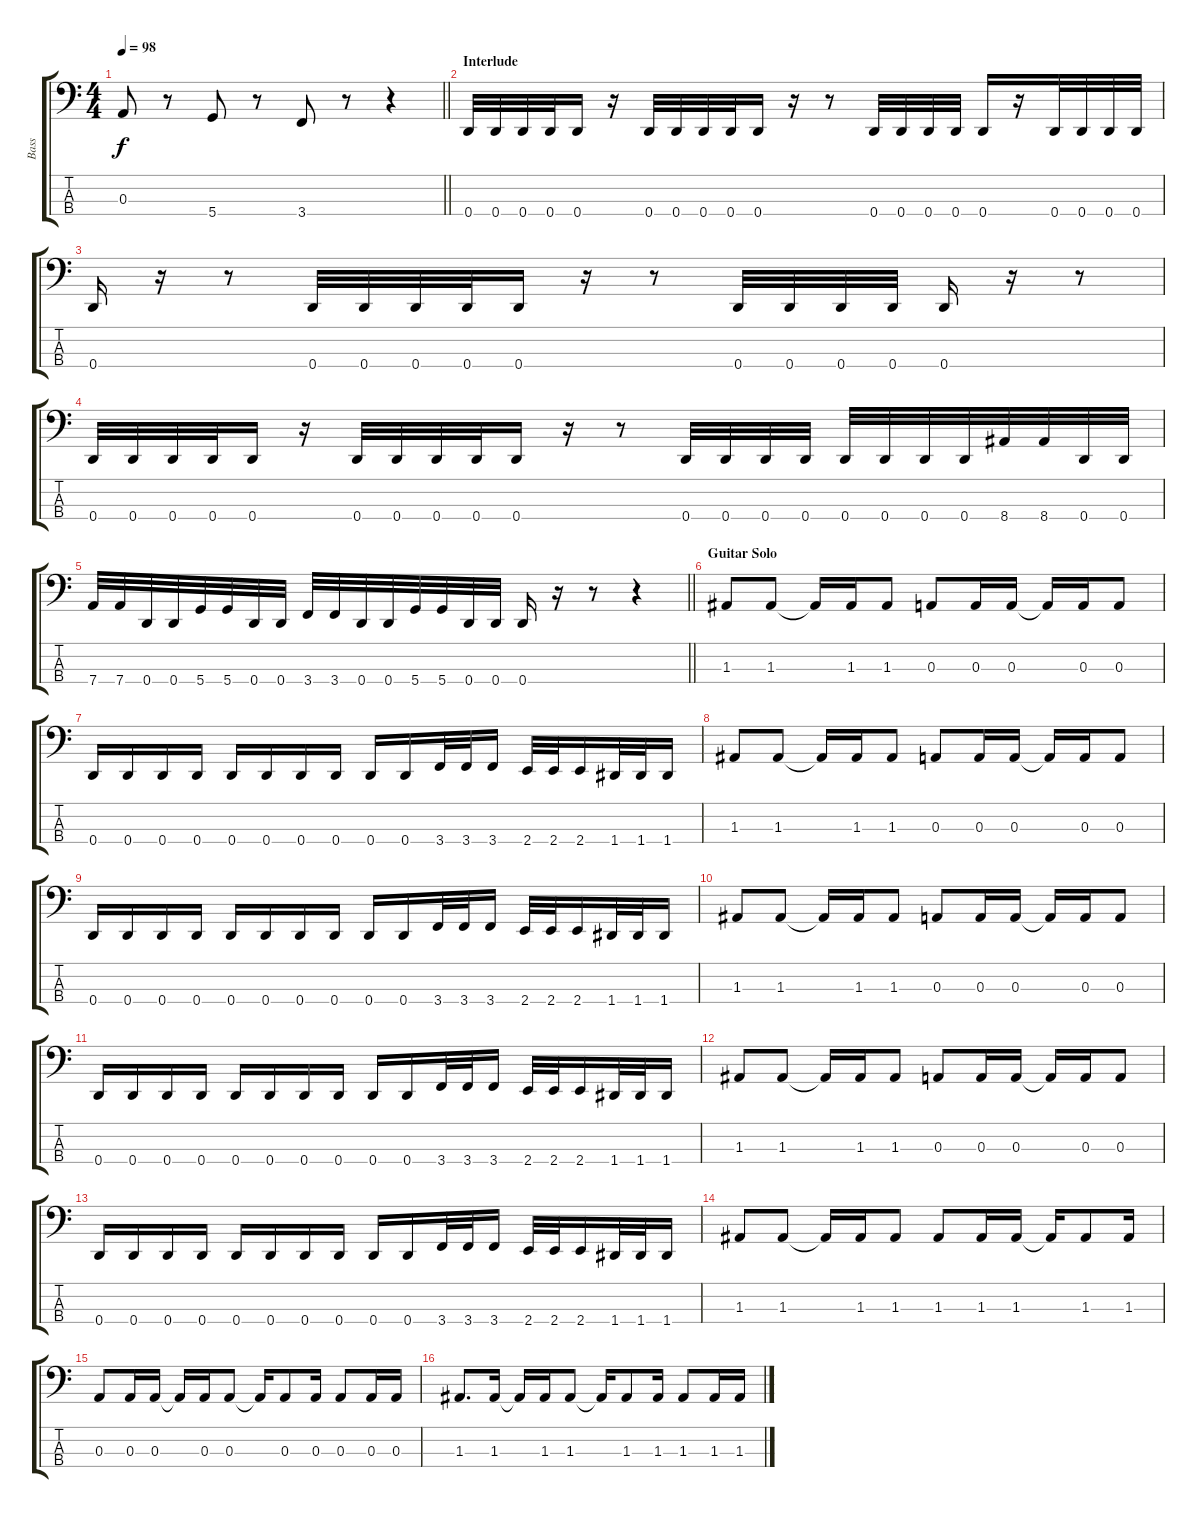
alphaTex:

\track ("Bass" "Bass") {instrument electricbasspick}
\staff {score tabs}
\tuning (G2 D2 A1 D1) {hide}
\ts (4 4)
\tempo 98
\clef f4
\barLineRight lightlight
\ks c
0.3.8{dy f} r.8 5.4.8 r.8 3.4.8 r.8 r.4 |
\section ("" "Interlude")
0.4.32 0.4.32 0.4.32 0.4.32 0.4.16 r.16 0.4.32 0.4.32 0.4.32 0.4.32 0.4.16 r.16 r.8 0.4.32 0.4.32 0.4.32 0.4.32 0.4.16 r.16 0.4.32 0.4.32 0.4.32 0.4.32 |
0.4.16 r.16 r.8 0.4.32 0.4.32 0.4.32 0.4.32 0.4.16 r.16 r.8 0.4.32 0.4.32 0.4.32 0.4.32 0.4.16 r.16 r.8 |
0.4.32 0.4.32 0.4.32 0.4.32 0.4.16 r.16 0.4.32 0.4.32 0.4.32 0.4.32 0.4.16 r.16 r.8 0.4.32 0.4.32 0.4.32 0.4.32 0.4.32 0.4.32 0.4.32 0.4.32 8.4.32 8.4.32 0.4.32 0.4.32 |
\barLineRight lightlight
7.4.32 7.4.32 0.4.32 0.4.32 5.4.32 5.4.32 0.4.32 0.4.32 3.4.32 3.4.32 0.4.32 0.4.32 5.4.32 5.4.32 0.4.32 0.4.32 0.4.16 r.16 r.8 r.4 |
\section ("" "Guitar Solo")
1.3.8 1.3.8 1.3{t}.16 1.3.16 1.3.8 0.3.8 0.3.16 0.3.16 0.3{t}.16 0.3.16 0.3.8 |
0.4.16 0.4.16 0.4.16 0.4.16 0.4.16 0.4.16 0.4.16 0.4.16 0.4.16 0.4.16 3.4.32 3.4.32 3.4.16 2.4.32 2.4.32 2.4.16 1.4.32 1.4.32 1.4.16 |
1.3.8 1.3.8 1.3{t}.16 1.3.16 1.3.8 0.3.8 0.3.16 0.3.16 0.3{t}.16 0.3.16 0.3.8 |
0.4.16 0.4.16 0.4.16 0.4.16 0.4.16 0.4.16 0.4.16 0.4.16 0.4.16 0.4.16 3.4.32 3.4.32 3.4.16 2.4.32 2.4.32 2.4.16 1.4.32 1.4.32 1.4.16 |
1.3.8 1.3.8 1.3{t}.16 1.3.16 1.3.8 0.3.8 0.3.16 0.3.16 0.3{t}.16 0.3.16 0.3.8 |
0.4.16 0.4.16 0.4.16 0.4.16 0.4.16 0.4.16 0.4.16 0.4.16 0.4.16 0.4.16 3.4.32 3.4.32 3.4.16 2.4.32 2.4.32 2.4.16 1.4.32 1.4.32 1.4.16 |
1.3.8 1.3.8 1.3{t}.16 1.3.16 1.3.8 0.3.8 0.3.16 0.3.16 0.3{t}.16 0.3.16 0.3.8 |
0.4.16 0.4.16 0.4.16 0.4.16 0.4.16 0.4.16 0.4.16 0.4.16 0.4.16 0.4.16 3.4.32 3.4.32 3.4.16 2.4.32 2.4.32 2.4.16 1.4.32 1.4.32 1.4.16 |
1.3.8 1.3.8 1.3{t}.16 1.3.16 1.3.8 1.3.8 1.3.16 1.3.16 1.3{t}.16 1.3.8 1.3.16 |
0.3.8 0.3.16 0.3.16 0.3{t}.16 0.3.16 0.3.8 0.3{t}.16 0.3.8 0.3.16 0.3.8 0.3.16 0.3.16 |
1.3.8{d} 1.3.16 1.3{t}.16 1.3.16 1.3.8 1.3{t}.16 1.3.8 1.3.16 1.3.8 1.3.16 1.3.16
